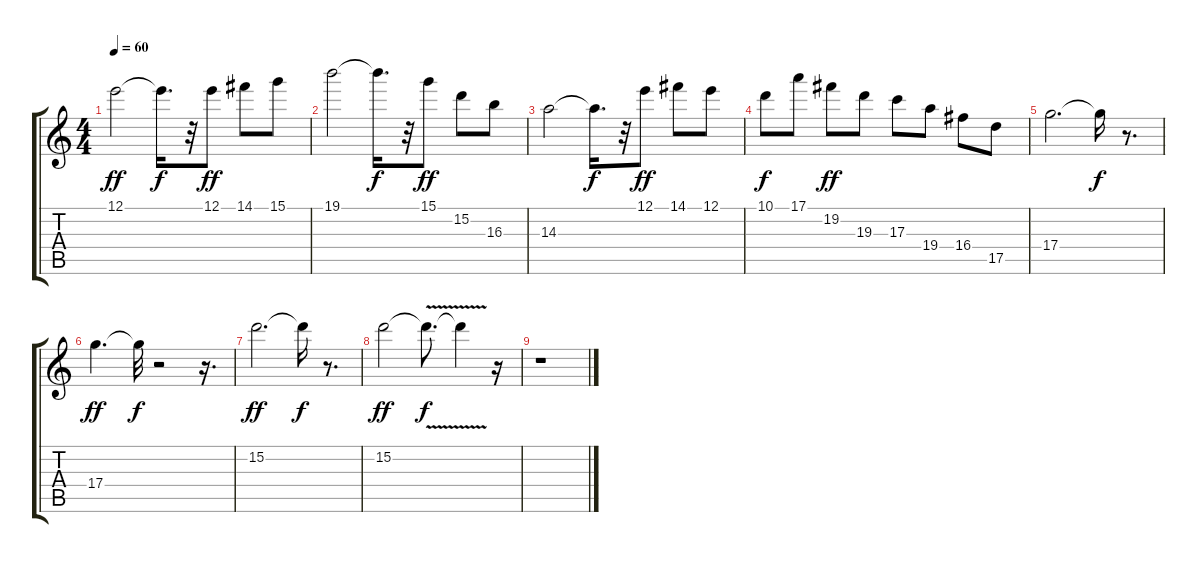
\track "" {instrument overdrivenguitar}
\staff {score tabs}
\tuning (E4 B3 G3 D3 A2 E2) {hide}
\ts (4 4)
\tempo 60
\clef g2
\ks c
12.1.2{dy ff} 12.1{t}.16{d dy f} r.32 12.1.8{dy ff} 14.1.8 15.1.8 |
19.1.2 19.1{t}.16{d dy f} r.32 15.1.8{dy ff} 15.2.8 16.3.8 |
14.3.2 14.3{t}.16{d dy f} r.32 12.1.8{dy ff} 14.1.8 12.1.8 |
10.1.8{dy f} 17.1.8 19.2.8{dy ff} 19.3.8 17.3.8 19.4.8 16.4.8 17.5.8 |
17.4.2{d} 17.4{t}.16{dy f} r.8{d} |
17.4.4{d dy ff} 17.4{t}.32{dy f} r.2 r.16{d} |
15.2.2{d dy ff} 15.2{t}.16{dy f} r.8{d} |
15.2.2{dy ff} 15.2{v t}.8{d dy f} 15.2{t}.4 r.16 |
r.1
